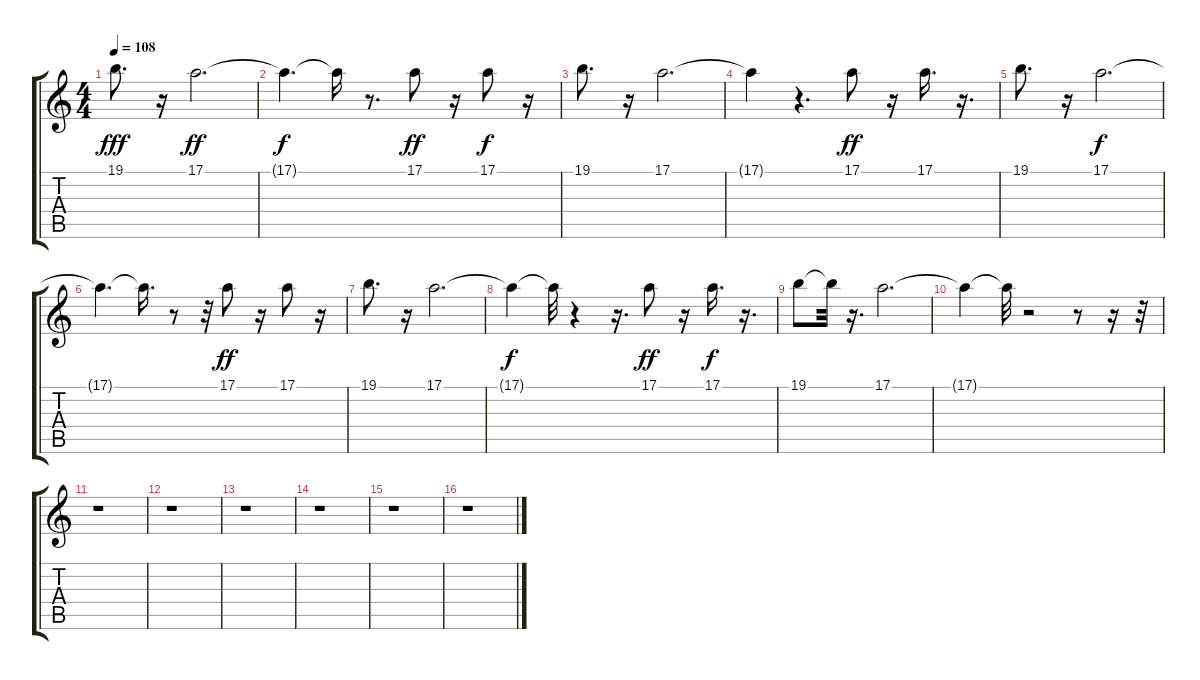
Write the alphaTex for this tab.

\track "" {instrument synthvoice}
\staff {score tabs}
\tuning (E4 B3 G3 D3 A2 E2) {hide}
\ts (4 4)
\tempo 108
\clef g2
\ks c
19.1.8{d dy fff} r.16 17.1.2{d dy ff} |
17.1{t}.4{d dy f} 17.1{t}.16 r.8{d} 17.1.8{dy ff} r.16 17.1.8{dy f} r.16 |
19.1.8{d} r.16 17.1.2{d} |
17.1{t}.4 r.4{d} 17.1.8{dy ff} r.16 17.1.16{d} r.16{d} |
19.1.8{d} r.16 17.1.2{d dy f} |
17.1{t}.4{d} 17.1{t}.16{d} r.8 r.32 17.1.8{dy ff} r.16 17.1.8 r.16 |
19.1.8{d} r.16 17.1.2{d} |
17.1{t}.4{dy f} 17.1{t}.32 r.4 r.16{d} 17.1.8{dy ff} r.16 17.1.16{d dy f} r.16{d} |
19.1.8 19.1{t}.32 r.16{d} 17.1.2{d} |
17.1{t}.4 17.1{t}.32 r.2 r.8 r.16 r.32 |
r.1 |
r.1 |
r.1 |
r.1 |
r.1 |
r.1
